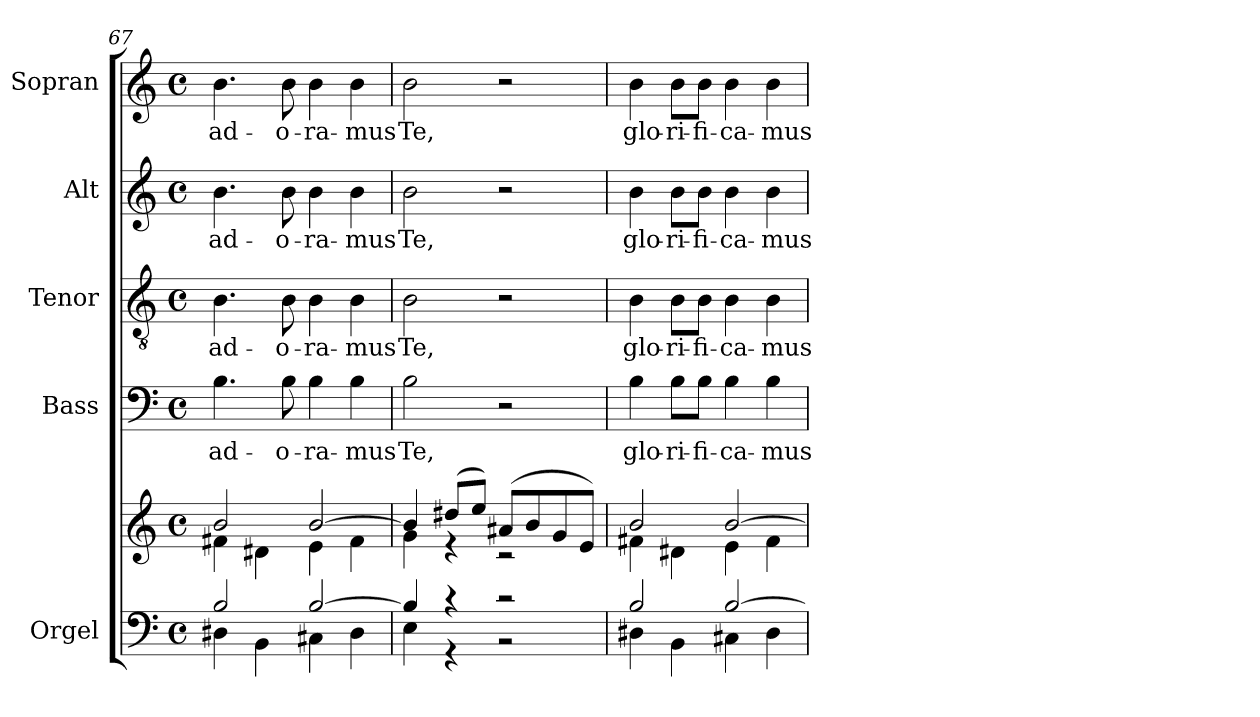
**kern	**kern	**kern	**text	**kern	**text	**kern	**text	**kern	**text
*part5	*part5	*part4	*part4	*part3	*part3	*part2	*part2	*part1	*part1
*staff6	*staff5	*staff4	*staff4	*staff3	*staff3	*staff2	*staff2	*staff1	*staff1
*I"Orgel	*	*I"Bass	*	*I"Tenor	*	*I"Alt	*	*I"Sopran	*
*I'Org.	*	*I'B.	*	*I'T.	*	*I'A.	*	*I'S.	*
!!LO:LB:g=z
*clefF4	*clefG2	*clefF4	*	*clefGv2	*	*clefG2	*	*clefG2	*
*k[]	*k[]	*k[]	*	*k[]	*	*k[]	*	*k[]	*
*C:	*C:	*C:	*	*C:	*	*C:	*	*C:	*
*M4/4	*M4/4	*M4/4	*	*M4/4	*	*M4/4	*	*M4/4	*
*met(c)	*met(c)	*met(c)	*	*met(c)	*	*met(c)	*	*met(c)	*
=67	=67	=67	=67	=67	=67	=67	=67	=67	=67
*^	*^	*	*	*	*	*	*	*	*
!	!	!	!	!	!LO:LY:b	!	!LO:LY:b	!	!LO:LY:b	!	!LO:LY:b
2B/	4D#X\	2b/	4f#X\	4.B\	ad-	4.B\	ad-	4.b\	ad-	4.b\	ad-
.	4BB\	.	4d#X\	.	.	.	.	.	.	.	.
!	!	!	!	!	!LO:LY:b	!	!LO:LY:b	!	!LO:LY:b	!	!LO:LY:b
.	.	.	.	8B\	-o-	8B\	-o-	8b\	-o-	8b\	-o-
!	!	!	!	!	!LO:LY:b	!	!LO:LY:b	!	!LO:LY:b	!	!LO:LY:b
[>2B/	4C#X\	[>2b/	4e\	4B\	-ra-	4B\	-ra-	4b\	-ra-	4b\	-ra-
!	!	!	!	!	!LO:LY:b	!	!LO:LY:b	!	!LO:LY:b	!	!LO:LY:b
.	4D#\	.	4f#\	4B\	-mus	4B\	-mus	4b\	-mus	4b\	-mus
=68	=68	=68	=68	=68	=68	=68	=68	=68	=68	=68	=68
!	!	!	!	!	!LO:LY:b	!	!LO:LY:b	!	!LO:LY:b	!	!LO:LY:b
4B/]	4E\	4b/]	4g\	2B\	Te,	2B\	Te,	2b\	Te,	2b\	Te,
4r	4r	(>8dd#X/L	4re	.	.	.	.	.	.	.	.
.	.	8ee/J)	.	.	.	.	.	.	.	.	.
2r	2r	(>8a#X/L	2rc	2r	.	2r	.	2r	.	2r	.
.	.	8b/	.	.	.	.	.	.	.	.	.
.	.	8g/	.	.	.	.	.	.	.	.	.
.	.	8e/J)	.	.	.	.	.	.	.	.	.
=69	=69	=69	=69	=69	=69	=69	=69	=69	=69	=69	=69
!	!	!	!	!	!LO:LY:b	!	!LO:LY:b	!	!LO:LY:b	!	!LO:LY:b
2B/	4D#X\	2b/	4f#X\	4B\	glo-	4B\	glo-	4b\	glo-	4b\	glo-
!	!	!	!	!	!LO:LY:b	!	!LO:LY:b	!	!LO:LY:b	!	!LO:LY:b
.	4BB\	.	4d#X\	8B\L	-ri-	8B\L	-ri-	8b\L	-ri-	8b\L	-ri-
!	!	!	!	!	!LO:LY:b	!	!LO:LY:b	!	!LO:LY:b	!	!LO:LY:b
.	.	.	.	8B\J	-fi-	8B\J	-fi-	8b\J	-fi-	8b\J	-fi-
!	!	!	!	!	!LO:LY:b	!	!LO:LY:b	!	!LO:LY:b	!	!LO:LY:b
[>2B/	4C#X\	[>2b/	4e\	4B\	-ca-	4B\	-ca-	4b\	-ca-	4b\	-ca-
!	!	!	!	!	!LO:LY:b	!	!LO:LY:b	!	!LO:LY:b	!	!LO:LY:b
.	4D#\	.	4f#\	4B\	-mus	4B\	-mus	4b\	-mus	4b\	-mus
*v	*v	*	*	*	*	*	*	*	*	*	*
*	*v	*v	*	*	*	*	*	*	*	*
=	=	=	=	=	=	=	=	=	=
*-	*-	*-	*-	*-	*-	*-	*-	*-	*-
